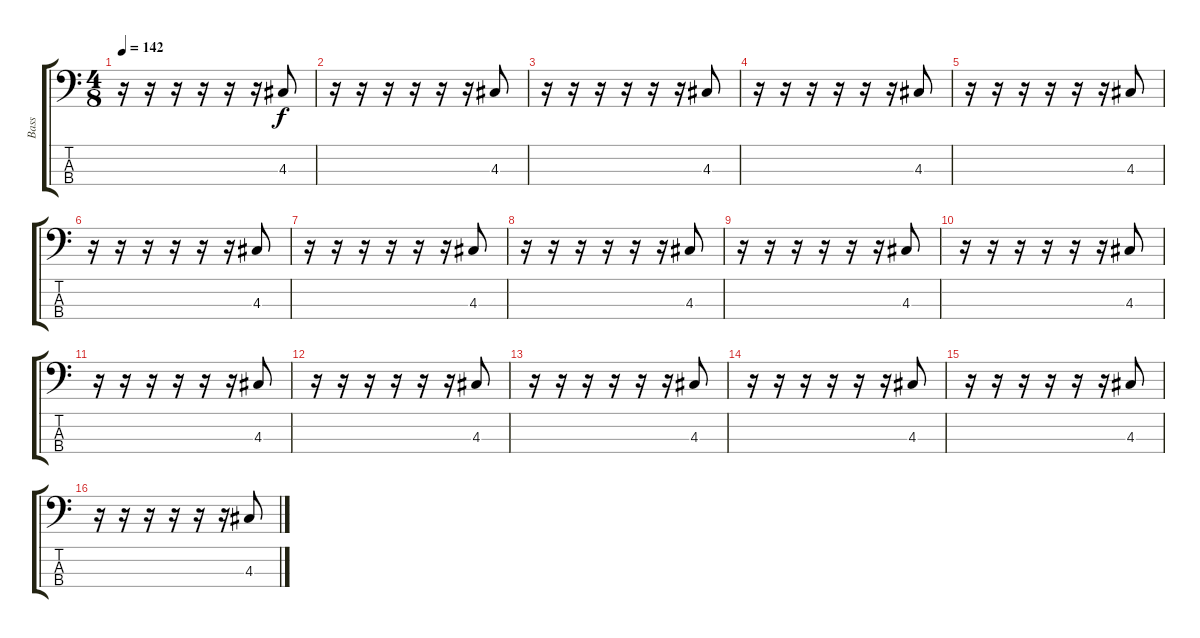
\track ("Bass" "Bass") {instrument electricbassfinger}
\staff {score tabs}
\tuning (G2 D2 A1 D1) {hide}
\ts (4 8)
\tempo 142
\clef f4
\ks c
r.16{dy f} r.16 r.16 r.16 r.16 r.16 4.3.8 |
r.16 r.16 r.16 r.16 r.16 r.16 4.3.8 |
r.16 r.16 r.16 r.16 r.16 r.16 4.3.8 |
r.16 r.16 r.16 r.16 r.16 r.16 4.3.8 |
r.16 r.16 r.16 r.16 r.16 r.16 4.3.8 |
r.16 r.16 r.16 r.16 r.16 r.16 4.3.8 |
r.16 r.16 r.16 r.16 r.16 r.16 4.3.8 |
r.16 r.16 r.16 r.16 r.16 r.16 4.3.8 |
r.16 r.16 r.16 r.16 r.16 r.16 4.3.8 |
r.16 r.16 r.16 r.16 r.16 r.16 4.3.8 |
r.16 r.16 r.16 r.16 r.16 r.16 4.3.8 |
r.16 r.16 r.16 r.16 r.16 r.16 4.3.8 |
r.16 r.16 r.16 r.16 r.16 r.16 4.3.8 |
r.16 r.16 r.16 r.16 r.16 r.16 4.3.8 |
r.16 r.16 r.16 r.16 r.16 r.16 4.3.8 |
r.16 r.16 r.16 r.16 r.16 r.16 4.3.8
